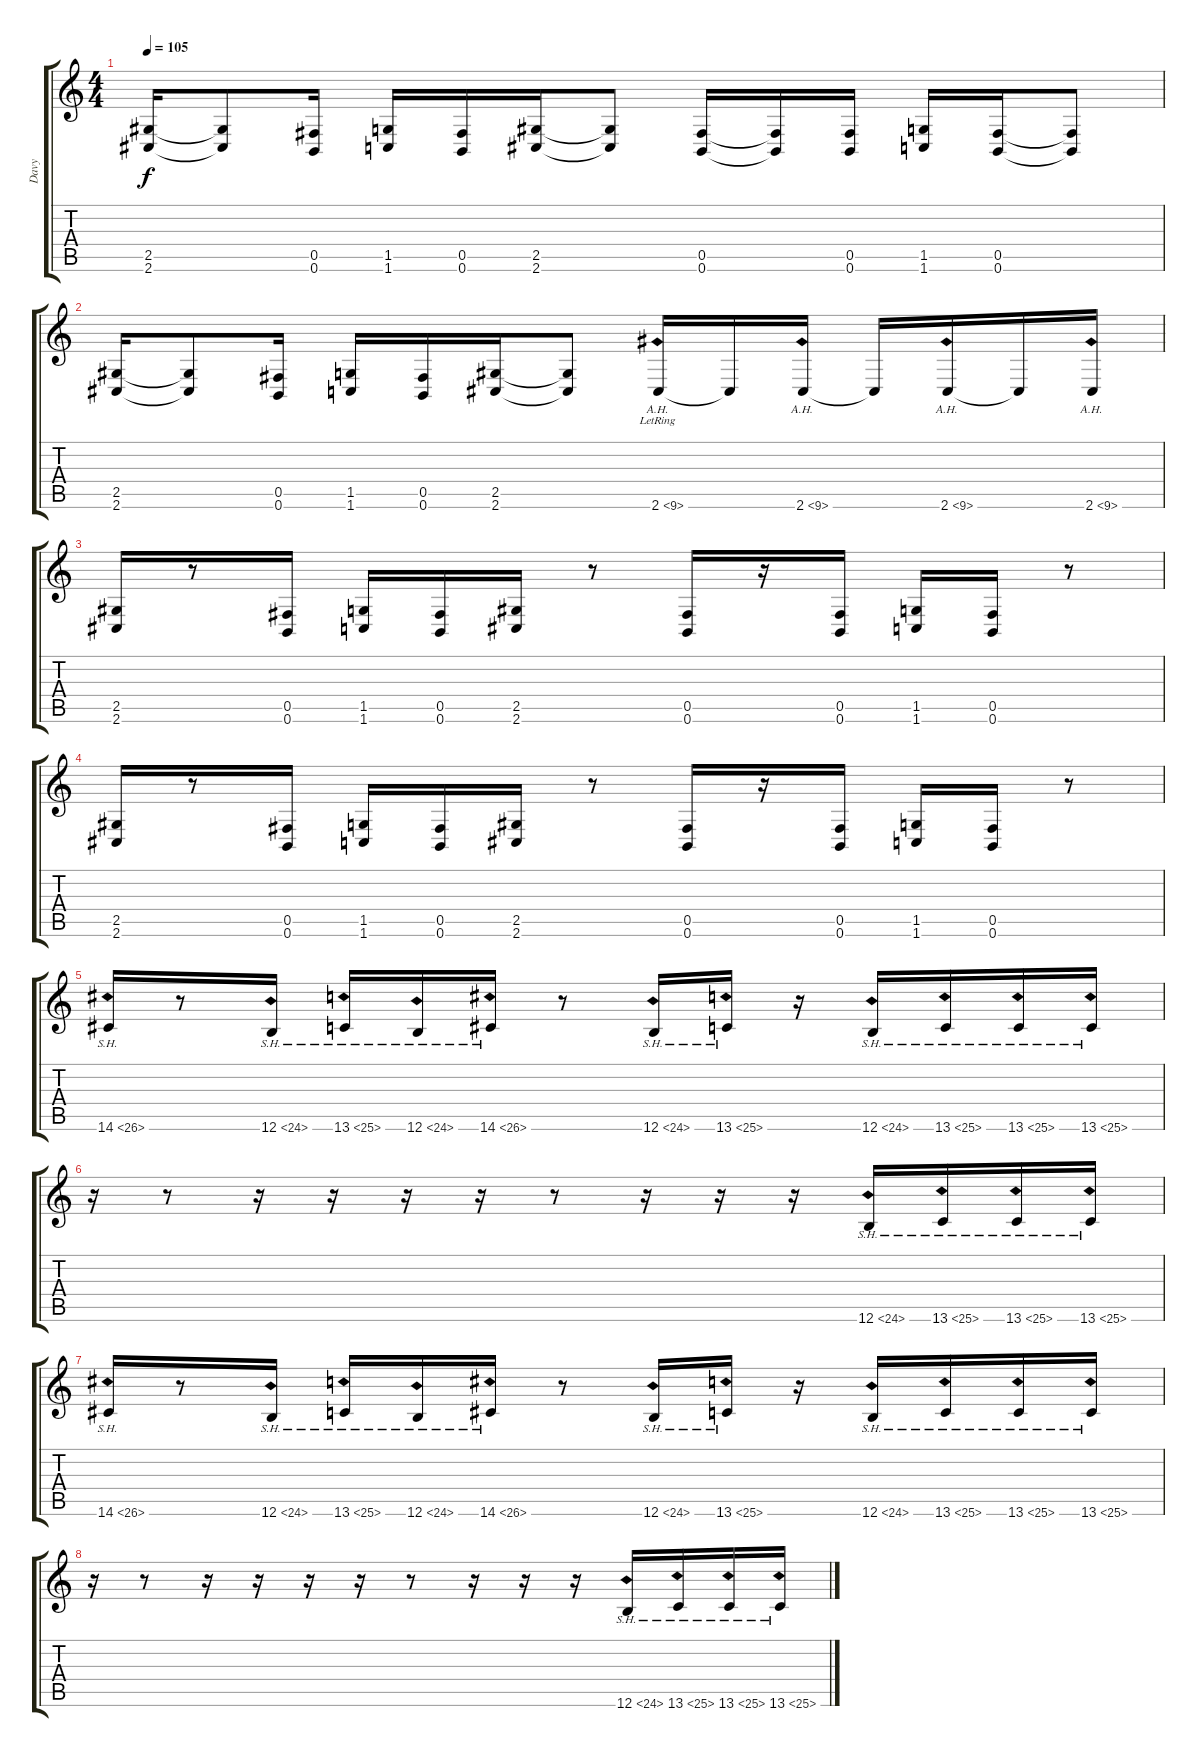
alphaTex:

\track ("Davy" "Davy") {instrument distortionguitar}
\staff {score tabs}
\tuning (Db4 Ab3 E3 B2 Gb2 B1) {hide}
\ts (4 4)
\tempo 105
\clef g2
\ks c
(2.5 2.6).16{dy f} (2.5{t} 2.6{t}).8 (0.5 0.6).16 (1.5 1.6).16 (0.5 0.6).16 (2.5 2.6).16 (2.5{t} 2.6{t}).8 (0.5 0.6).16 (0.5{t} 0.6{t}).16 (0.5 0.6).16 (1.5 1.6).16 (0.5 0.6).16 (0.5{t} 0.6{t}).8 |
(2.5 2.6).16 (2.5{t} 2.6{t}).8 (0.5 0.6).16 (1.5 1.6).16 (0.5 0.6).16 (2.5 2.6).16 (2.5{t} 2.6{t}).8 2.6{ah 7 lr}.16 2.6{t}.16 2.6{ah 7}.16 2.6{t}.16 2.6{ah 7}.16 2.6{t}.16 2.6{ah 7}.16 |
(2.5 2.6).16 r.8 (0.5 0.6).16 (1.5 1.6).16 (0.5 0.6).16 (2.5 2.6).16 r.8 (0.5 0.6).16 r.16 (0.5 0.6).16 (1.5 1.6).16 (0.5 0.6).16 r.8 |
(2.5 2.6).16 r.8 (0.5 0.6).16 (1.5 1.6).16 (0.5 0.6).16 (2.5 2.6).16 r.8 (0.5 0.6).16 r.16 (0.5 0.6).16 (1.5 1.6).16 (0.5 0.6).16 r.8 |
14.6{sh 12}.16 r.8 12.6{sh 12}.16 13.6{sh 12}.16 12.6{sh 12}.16 14.6{sh 12}.16 r.8 12.6{sh 12}.16 13.6{sh 12}.16 r.16 12.6{sh 12}.16 13.6{sh 12}.16 13.6{sh 12}.16 13.6{sh 12}.16 |
r.16 r.8 r.16 r.16 r.16 r.16 r.8 r.16 r.16 r.16 12.6{sh 12}.16 13.6{sh 12}.16 13.6{sh 12}.16 13.6{sh 12}.16 |
14.6{sh 12}.16 r.8 12.6{sh 12}.16 13.6{sh 12}.16 12.6{sh 12}.16 14.6{sh 12}.16 r.8 12.6{sh 12}.16 13.6{sh 12}.16 r.16 12.6{sh 12}.16 13.6{sh 12}.16 13.6{sh 12}.16 13.6{sh 12}.16 |
r.16 r.8 r.16 r.16 r.16 r.16 r.8 r.16 r.16 r.16 12.6{sh 12}.16 13.6{sh 12}.16 13.6{sh 12}.16 13.6{sh 12}.16
